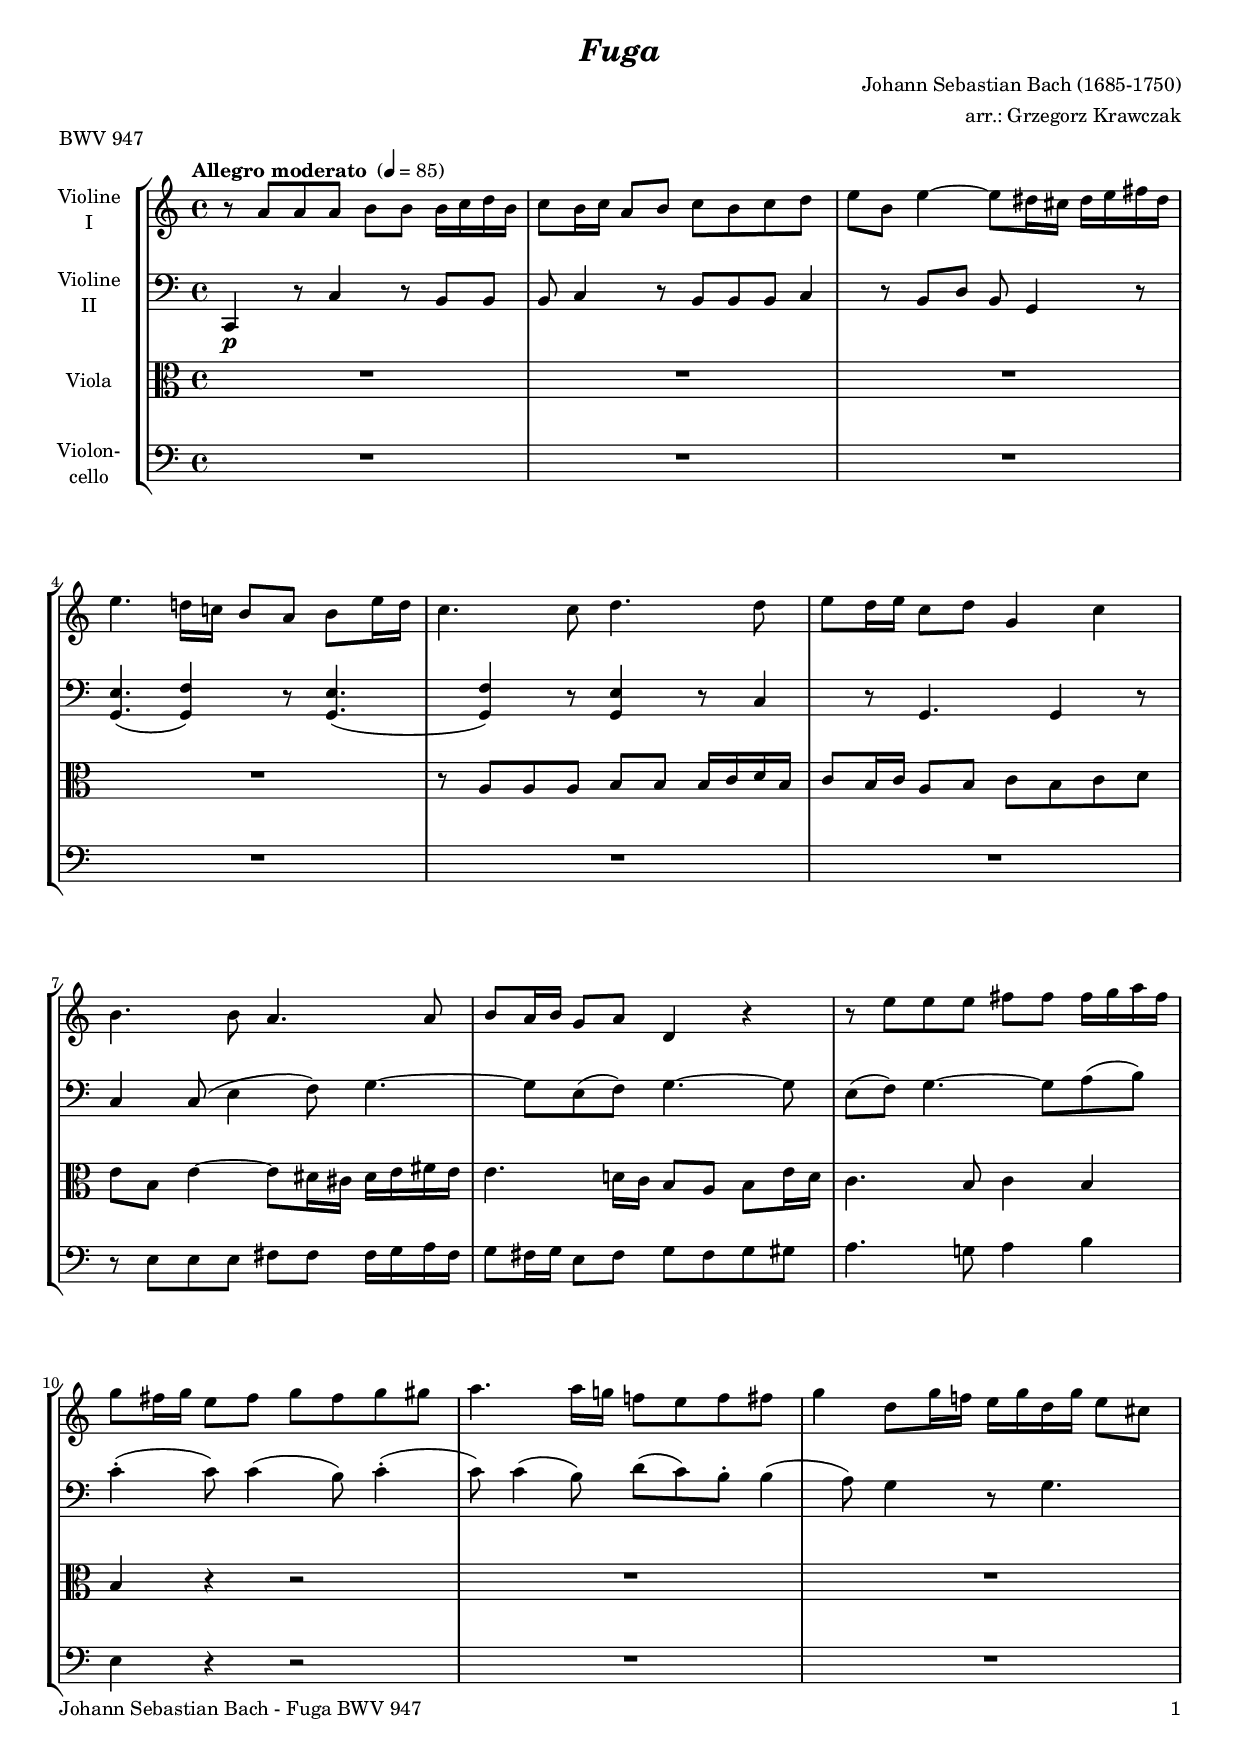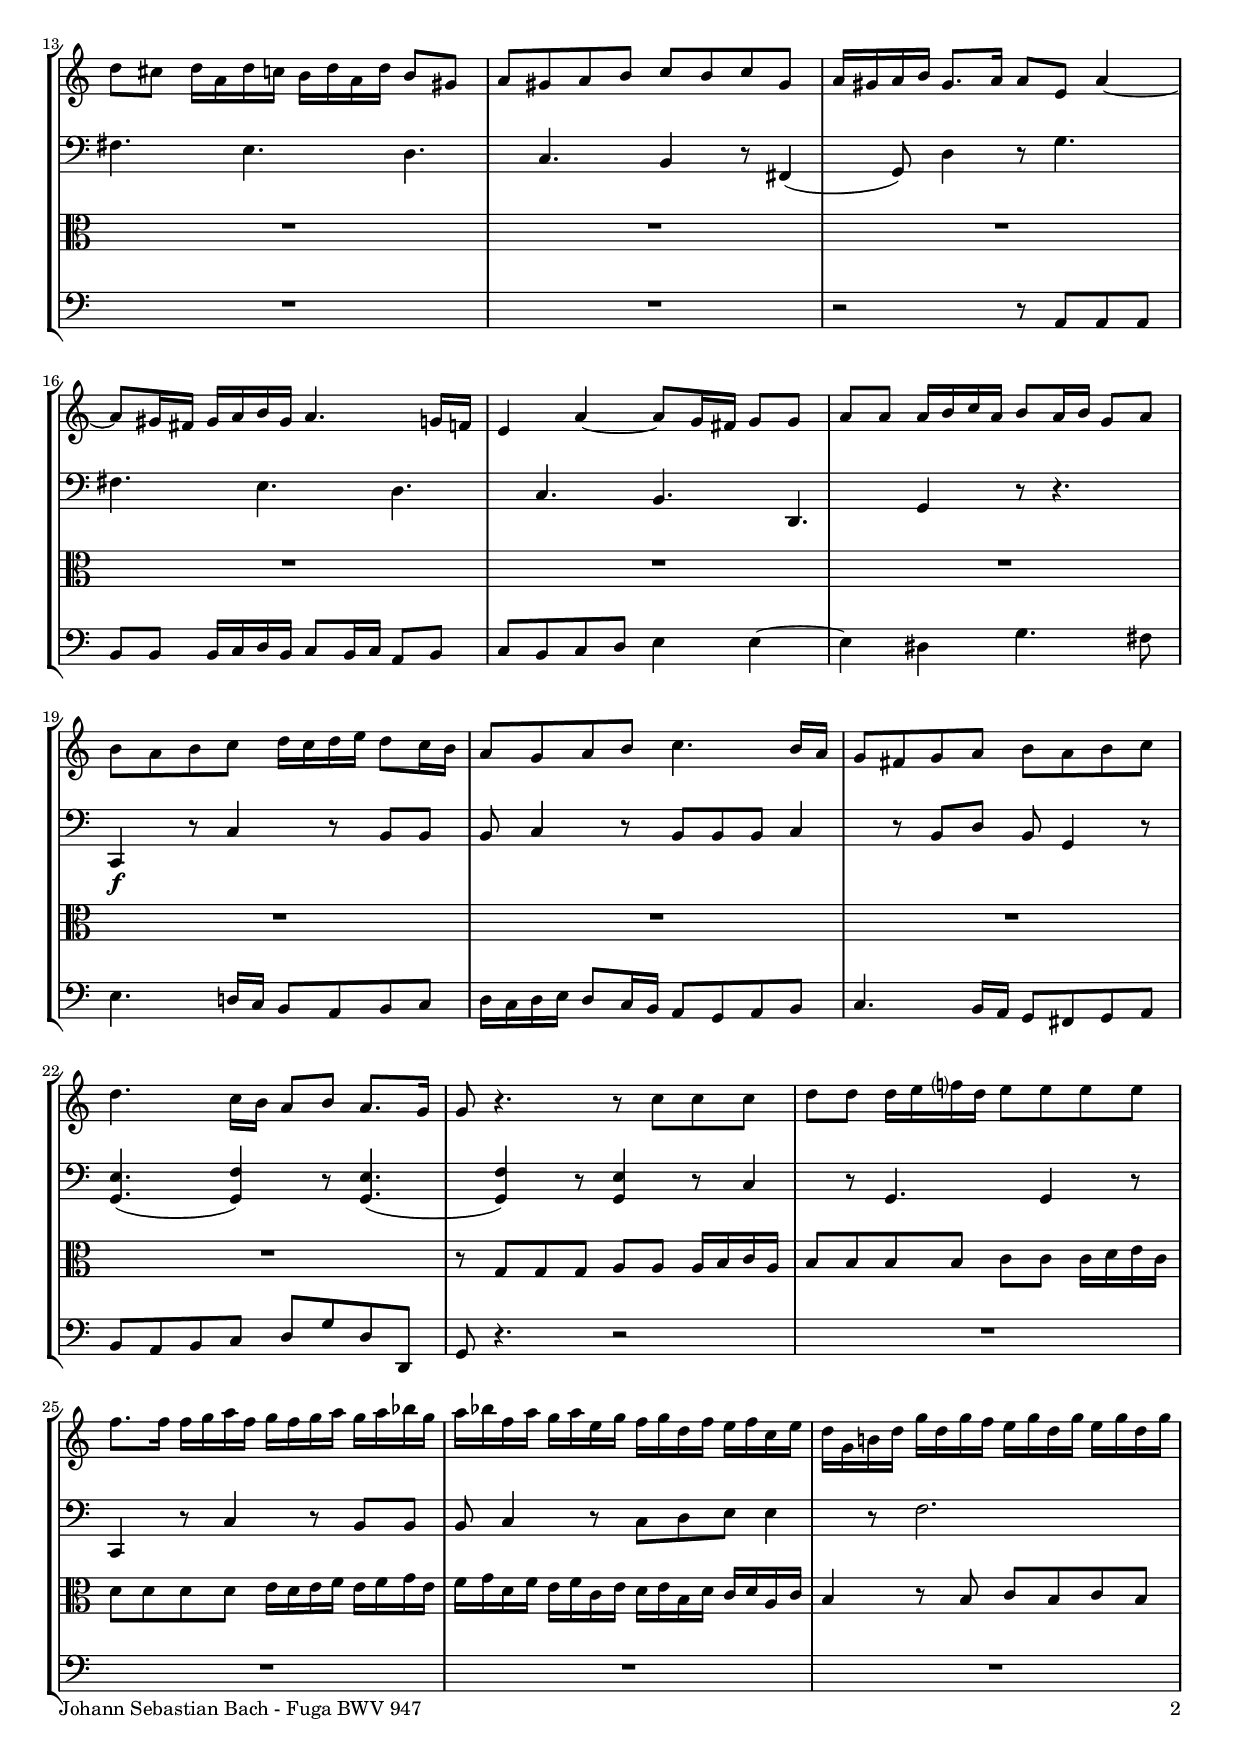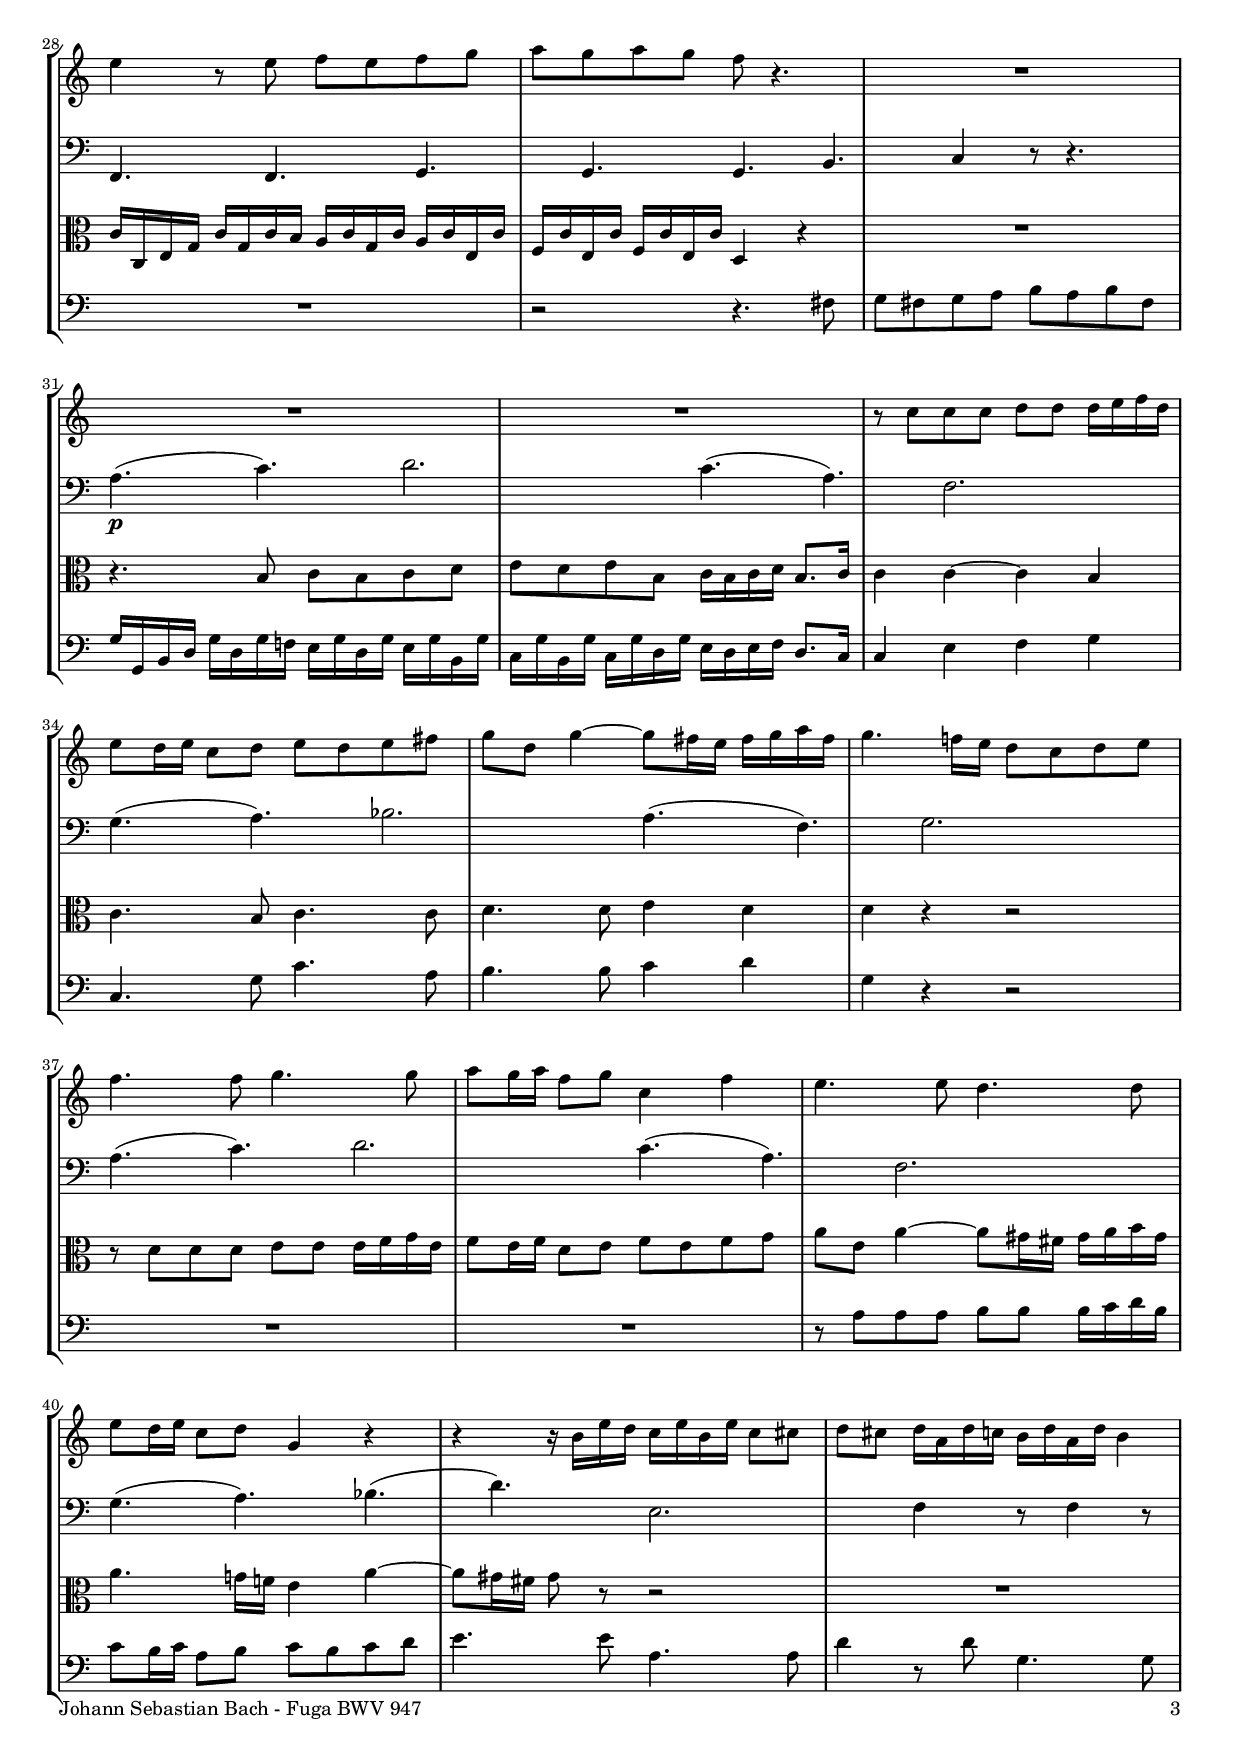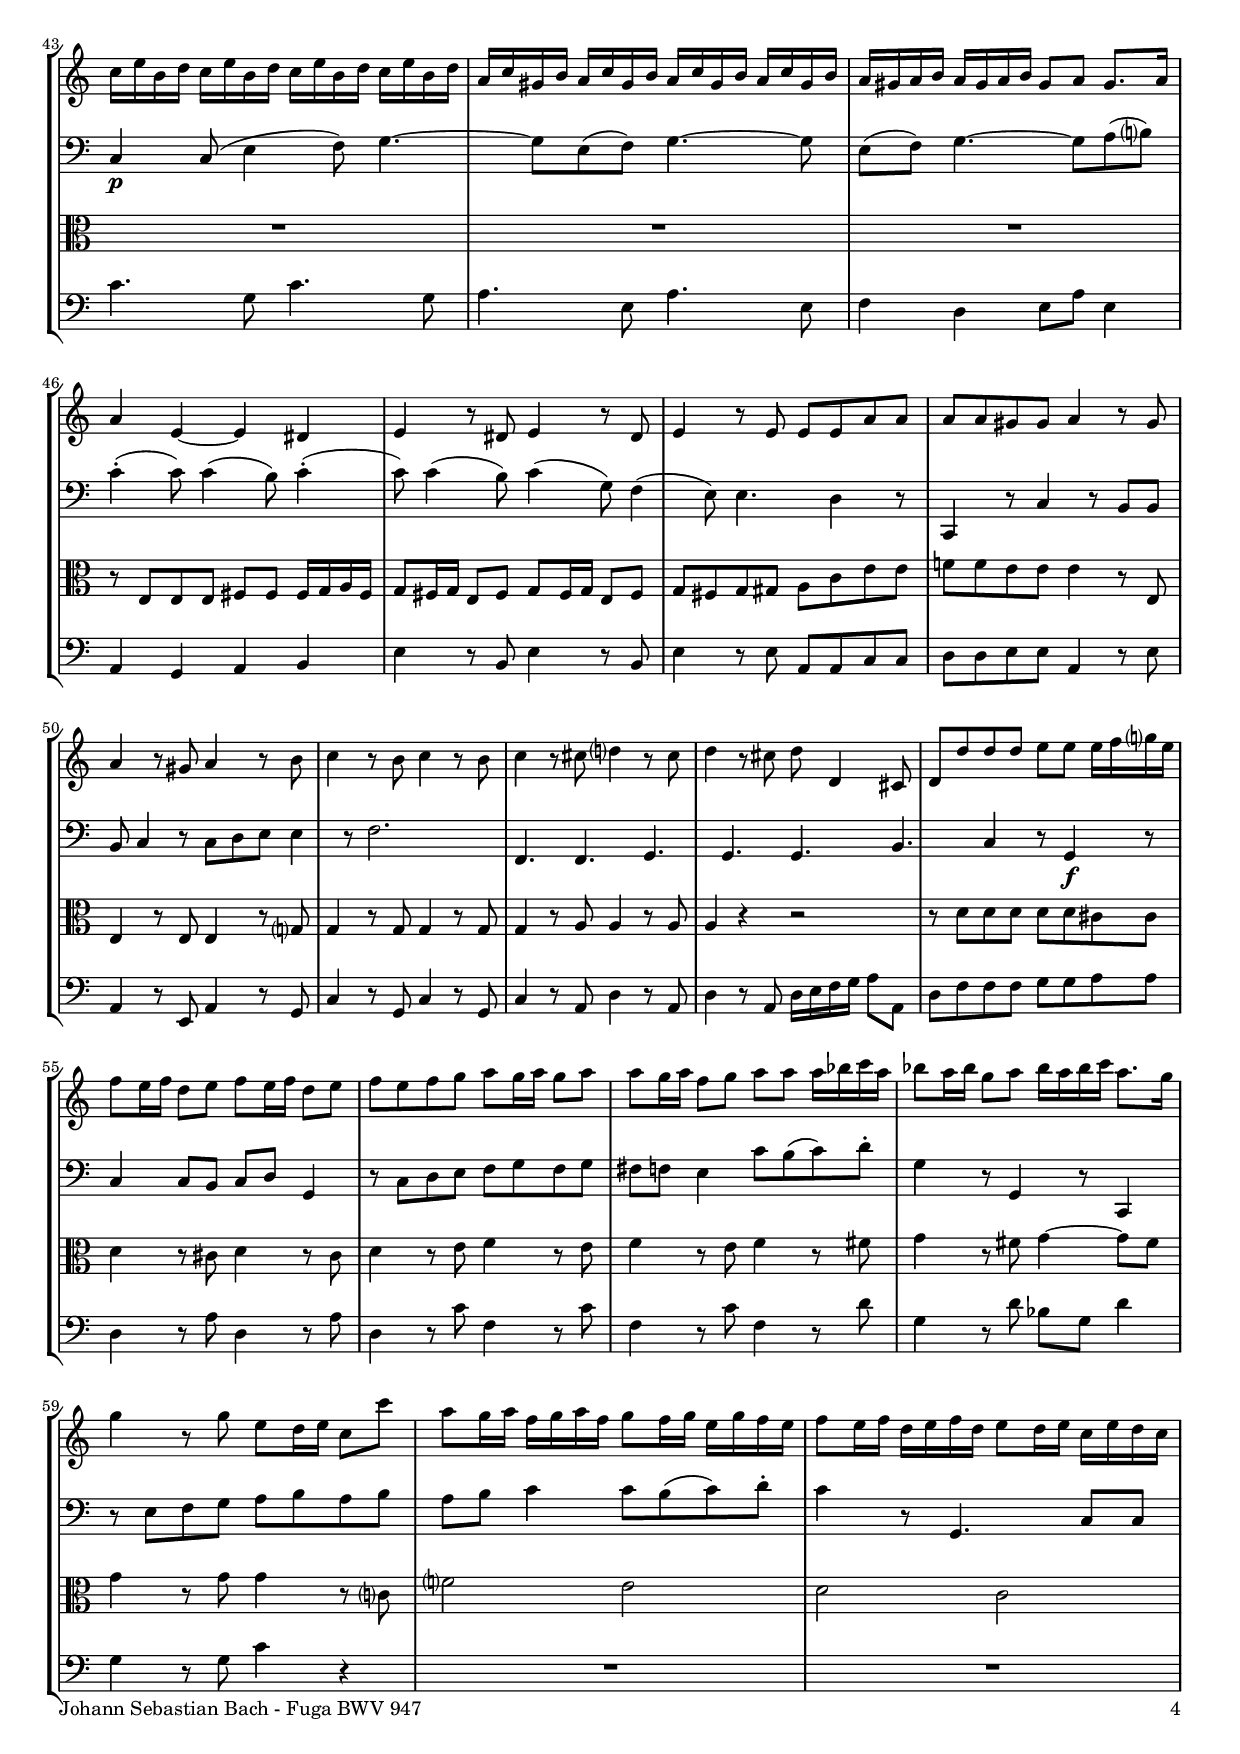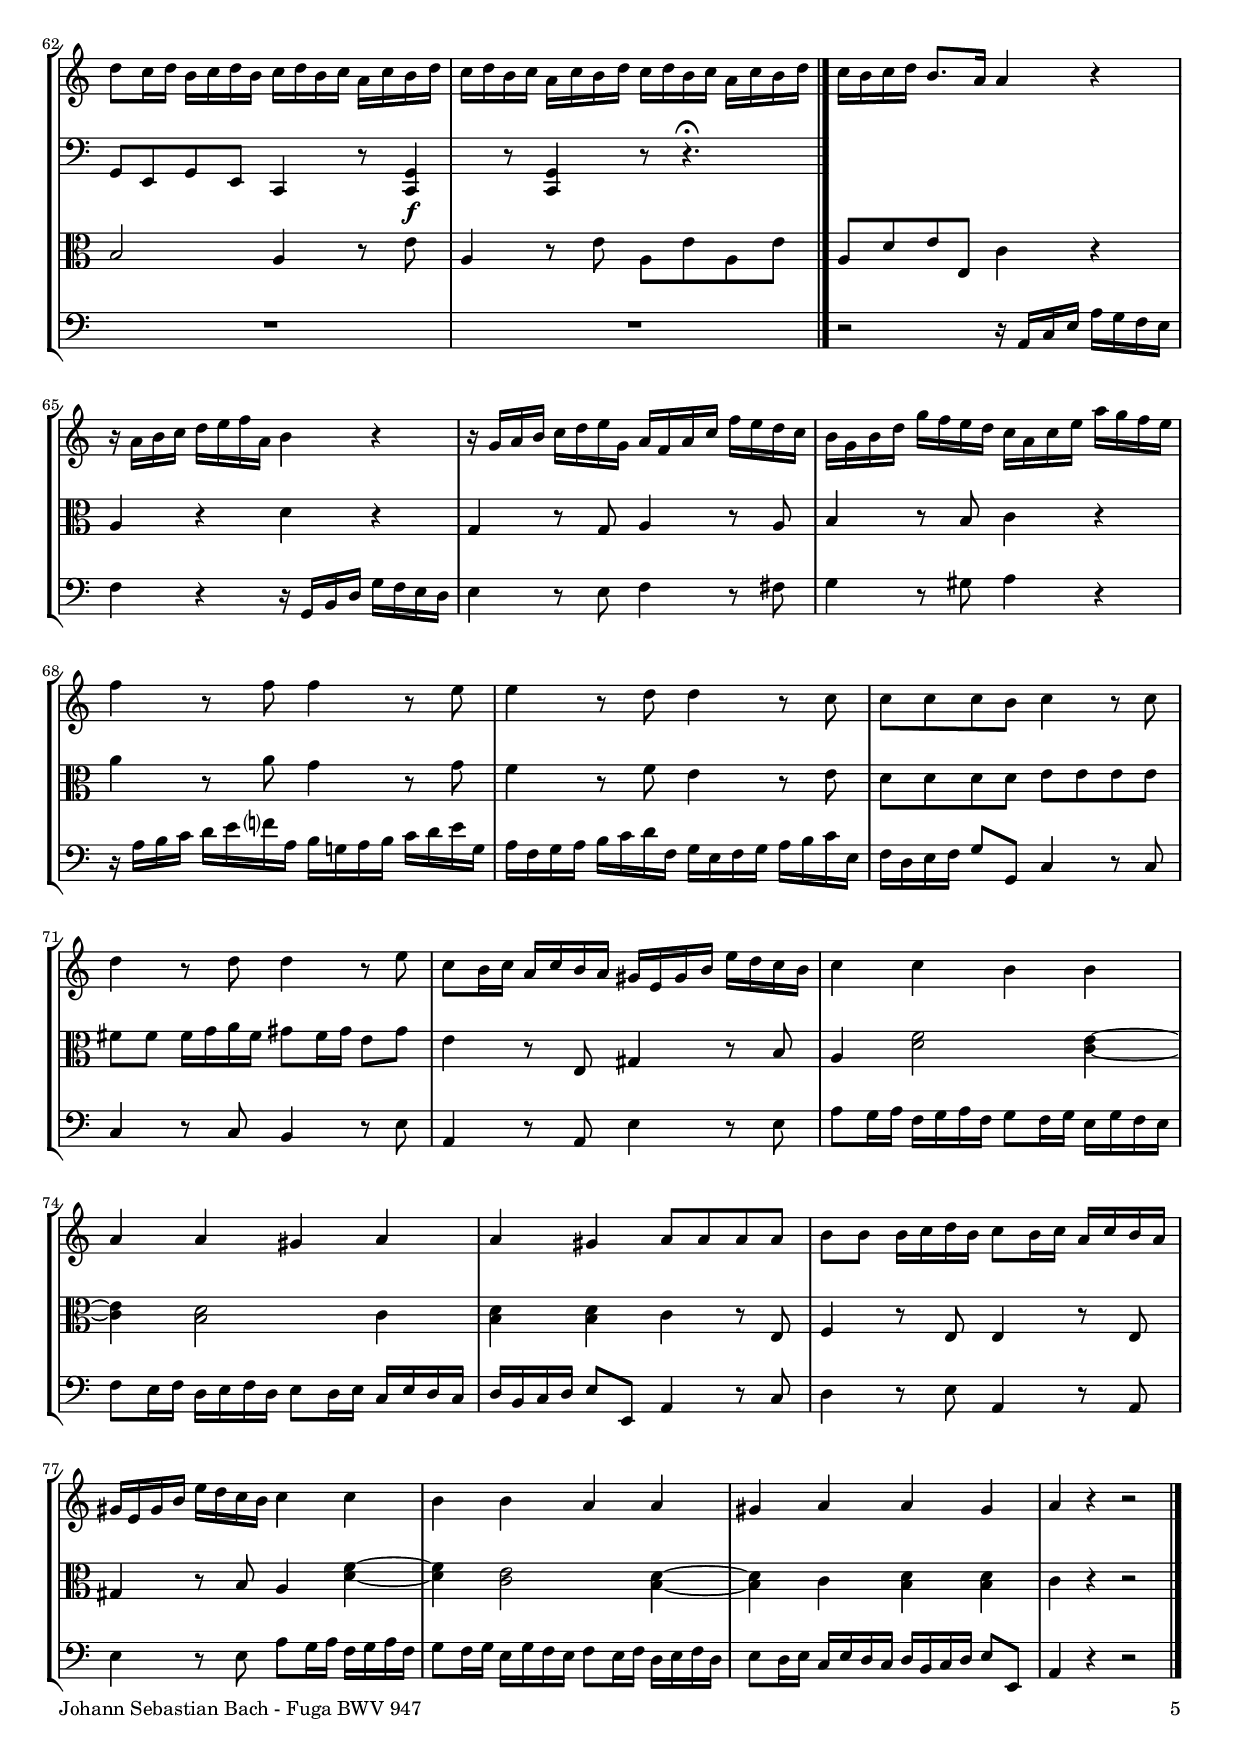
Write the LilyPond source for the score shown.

\version "2.18.2"
\include "deutsch.ly"
  
#(set-global-staff-size 17)

\header {
  title     = \markup \bold \italic "Fuga"
  composer  = "Johann Sebastian Bach (1685-1750)"
  arranger  = "arr.: Grzegorz Krawczak"
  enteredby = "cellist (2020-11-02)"
  piece     = "BWV 947"
}

voiceconsts = {
  \key a \minor
  \time 4/4
  \clef "treble"
%  \numericTimeSignature
  % Set default beaming for all staves
%  \set Timing.beamExceptions = #'()
%  \set Timing.baseMoment     = #(ly:make-moment 1 4)
%  \set Timing.beatStructure  = #'(1 1 1 1)
  \tempo "Allegro moderato " 4=85
}

micl = "clarinet"
mifl = "flute"
miob = "oboe"
mifh = "french horn"
misx = "tenor sax"
mist = "string ensemble 1"
mivl = "violin"
miva = "viola"
miba = "cello"

va = \relative c'' {
  \voiceconsts

  r8 a a a h h h16 c d h
  c8 h16 c a8 h c h c d
  e h e4~ e8 dis16 cis dis e fis dis
  e4. d!16 c! h8 a h e16 d

  c4. c8 d4. d8
  e d16 e c8 d g,4 c
  h4. h8 a4. a8
  h a16 h g8 a d,4 r
  r8 e' e e fis fis fis16 g a fis

  g8 fis16 g e8 fis g fis g gis
  a4. a16 g! f!8 e f fis
  g4 d8 g16 f! e g d g e8 cis

  d cis d16 a d c! h d a d h8 gis
  a gis a h c h c gis

  a16 gis a h gis8. a16 a8 e a4~
  a8 gis16 fis gis a h gis a4. g16 f
  e4 a~ a8 g16 fis g8 g
  a a a16 h c a h8 a16 h g8 a

  h a h c d16 c d e d8 c16 h
  a8 g a h c4. h16 a
  g8 fis g a h a h c
  d4. c16 h a8 h a8. g16
  g8 r4. r8 c c c

  d d d16 e f? d e8 e e e
  f8. f16 f g a f g f g a g a b g

  a b f a g a e g f g d f e f c e
  d g, h! d g d g f e g d g e g d g
  e4 r8 e f e f g

  a g a g f r4.
  R1*3
  r8 c c c d d d16 e f d
  e8 d16 e c8 d e d e fis
  g d g4~ g8 fis16 e fis g a fis

  g4. f!16 e d8 c d e
  f4. f8 g4. g8
  a g16 a f8 g c,4 f
  e4. e8 d4. d8

  e d16 e c8 d g,4 r
  r r16 h e d c e h e c8 cis
  d cis d16 a d c! h d a d h4

  c16 e h d c e h d c e h d c e h d
  a c gis h a c gis h a c gis h a c gis h
  a gis a h a gis a h gis8 a gis8. a16
  a4 e~ e dis

  e r8 dis e4 r8 dis
  e4 r8 e e e a a
  a a gis gis a4 r8 gis
  a4 r8 gis a4 r8 h
  c4 r8 h c4 r8 h

  c4 r8 cis d?4 r8 cis
  d4 r8 cis d d,4 cis8
  d d' d d e e e16 f g? e

  f8 e16 f d8 e f e16 f d8 e
  f e f g a g16 a g8 a
  a g16 a f8 g a a a16 b c a

  b8 a16 b g8 a b16 a b c a8. g16
  g4 r8 g e d16 e c8 c'
  a g16 a f g a f g8 f16 g e g f e
  f8 e16 f d e f d e8 d16 e c e d c

  d8 c16 d h c d h c d h c a c h d
  c d h c a c h d c d h c a c h d
  c h c d h8. a16 a4 r
  r16 a h c d e f a, h4 r

  r16 g a h c d e g, a f a c f e d c
  h g h d g f e d c a c e a g f e

  f4 r8 f f4 r8 e
  e4 r8 d d4 r8 c
  c c c h c4 r8 c

  d4 r8 d d4 r8 e
  c h16 c a c h a gis e gis h e d c h
  c4 c h h
  a a gis a
  a gis a8 a a a

  h h h16 c d h c8 h16 c a c h a
  gis e gis h e d c h c4 c
  h h a a
  gis a a gis
  a r r2 \bar "|."
}

\include "v2.ily"
vc = \relative c' {
  \voiceconsts
  \clef "alto"

  R1*4
  r8 a a a h h h16 c d h
  c8 h16 c a8 h c h c d
  e h e4~ e8 dis16 cis dis e fis e

  e4. d!16 c h8 a h e16 d
  c4. h8 c4 h
  h r r2
  R1*12
  r8 g g g a a a16 h c a
  h8 h h h c c c16 d e c

  d8 d d d e16 d e f e f g e
  f g d f e f c e d e h d c d a c

  h4 r8 h c h c h
  c16 c, e g c g c h a c g c a c e, c'

  f, c' e, c' f, c' e, c' d,4 r
  R1
  r4. h'8 c h c d
  e d e h c16 h c d h8. c16
  c4 c~ c h

  c4. h8 c4. c8
  d4. d8 e4 d
  d r r2
  r8 d d d e e e16 f g e
  f8 e16 f d8 e f e f g

  a e a4~ a8 gis16 fis gis a h gis
  a4. g!16 f! e4 a~
  a8 gis16 fis gis8 r r2
  R1*4

  r8 e, e e fis fis fis16 g a fis
  g8 fis16 g e8 fis g fis16 g e8 fis
  g fis g gis a c e e
  f! f e e e4 r8 e,

  e4 r8 e e4 r8 g?
  g4 r8 g g4 r8 g
  g4 r8 a a4 r8 a
  a4 r r2

  r8 d d d d d cis cis
  d4 r8 cis d4 r8 cis
  d4 r8 e f4 r8 e
  f4 r8 e f4 r8 fis

  g4 r8 fis g4~ g8 fis
  g4 r8 g g4 r8 c,?
  f?2 e
  d c
  h a4 r8 e'

  a,4 r8 e' a, e' a, e'
  a, d e e, c'4 r
  a r d r
  g, r8 g a4 r8 a

  h4 r8 h c4 r
  a' r8 a g4 r8 g
  f4 r8 f e4 r8 e
  d d d d e e e e
  
  fis fis fis16 g a fis gis8 fis16 gis e8 gis
  e4 r8 e, gis4 r8 h
  a4 <d f>2 <c e>4~
  <c e> <h d>2 c4
  <h d> <h d> c r8 e,

  f4 r8 e e4 r8 e
  gis4 r8 h a4 <d f>~
  <d f> <c e>2 <h d>4~
  <h d> c <h d> <h d>
  c r r2 \bar "|."
}

vd = \relative c {
  \voiceconsts
  \clef "bass"

  R1*6
  r8 e e e fis fis fis16 g a fis
  g8 fis16 g e8 fis g fis g gis

  a4. g!8 a4 h
  e, r r2
  R1*4
  r2 r8 a, a a
  h h h16 c d h c8 h16 c a8 h
  c h c d e4 e~
  e dis g4. fis8
  e4. d!16 c h8 a h c

  d16 c d e d8 c16 h a8 g a h
  c4. h16 a g8 fis g a

  h a h c d g d d,
  g r4. r2
  R1*5

  r2 r4. fis'8
  g fis g a h a h fis
  g16 g, h d g d g f! e g d g e g h, g'

  c, g' h, g' c, g' d g e d e f d8. c16
  c4 e f g
  c,4. g'8 c4. a8
  h4. h8 c4 d
  g, r r2

  R1*2
  r8 a a a h h h16 c d h
  c8 h16 c a8 h c h c d
  e4. e8 a,4. a8
  d4 r8 d g,4. g8

  c4. g8 c4. g8
  a4. e8 a4. e8
  f4 d e8 a e4
  a, g a h

  e r8 h e4 r8 h
  e4 r8 e a, a c c
  d d e e a,4 r8 e'
  a,4 r8 e a4 r8 g
  c4 r8 g c4 r8 g

  c4 r8 a d4 r8 a
  d4 r8 a d16 e f g a8 a,
  d f f f g g a a

  d,4 r8 a' d,4 r8 a'
  d,4 r8 c' f,4 r8 c'
  f,4 r8 c' f,4 r8 d'

  g,4 r8 d' b g d'4
  g, r8 g c4 r
  R1*4
  r2 r16 a, c e a g f e

  f4 r r16 g, h d g f e d
  e4 r8 e f4 r8 fis
  g4 r8 gis a4 r

  r16 a h c d e f? a, h g! a h c d e g,
  a f g a h c d f, g e f g a h c e,
  f d e f g8 g, c4 r8 c

  c4 r8 c h4 r8 e
  a,4 r8 a e'4 r8 e
  a g16 a f g a f g8 f16 g e g f e
  f8 e16 f d e f d e8 d16 e c e d c

  d h c d e8 e, a4 r8 c
  d4 r8 e a,4 r8 a
  e'4 r8 e a g16 a f g a f

  g8 f16 g e g f e f8 e16 f d e f d
  e8 d16 e c e d c d h c d e8 e,
  a4 r r2 \bar "|."
}


music = \new StaffGroup <<
      \new Staff {
	\set Staff.midiInstrument = \mivl
	\set Staff.instrumentName = \markup \center-column { "Violine" "I" }
	\transpose a a { \va }
      }

      \new Staff {
	\set Staff.midiInstrument = \mivl
	\set Staff.instrumentName = \markup \center-column { "Violine" "II" }
	\transpose a a { \vb }
      }

      \new Staff {
	\set Staff.midiInstrument = \miva
	\set Staff.instrumentName = \markup \center-column { "Viola" }
	\transpose a a { \vc }
      }

      \new Staff {
	\set Staff.midiInstrument = \miba
	\set Staff.instrumentName = \markup \center-column { "Violon-" "cello" }
	\transpose a a { \vd }
      }
>>

\book {
   \paper {
    print-page-number = ##t
    print-first-page-number = ##t
    ragged-last-bottom = ##f
    oddHeaderMarkup = \markup \null
    evenHeaderMarkup = \markup \null
    oddFooterMarkup = \markup {
      \fill-line {
        \on-the-fly #print-page-number-check-first
        "Johann Sebastian Bach - Fuga BWV 947" \fromproperty #'page:page-number-string
      }
    }
    evenFooterMarkup = \oddFooterMarkup
  } \score {
    \music
    \layout {}
  }

  \score {
    \unfoldRepeats \music

    \midi {
      \context {
        \Score
      }
    }
  }
}